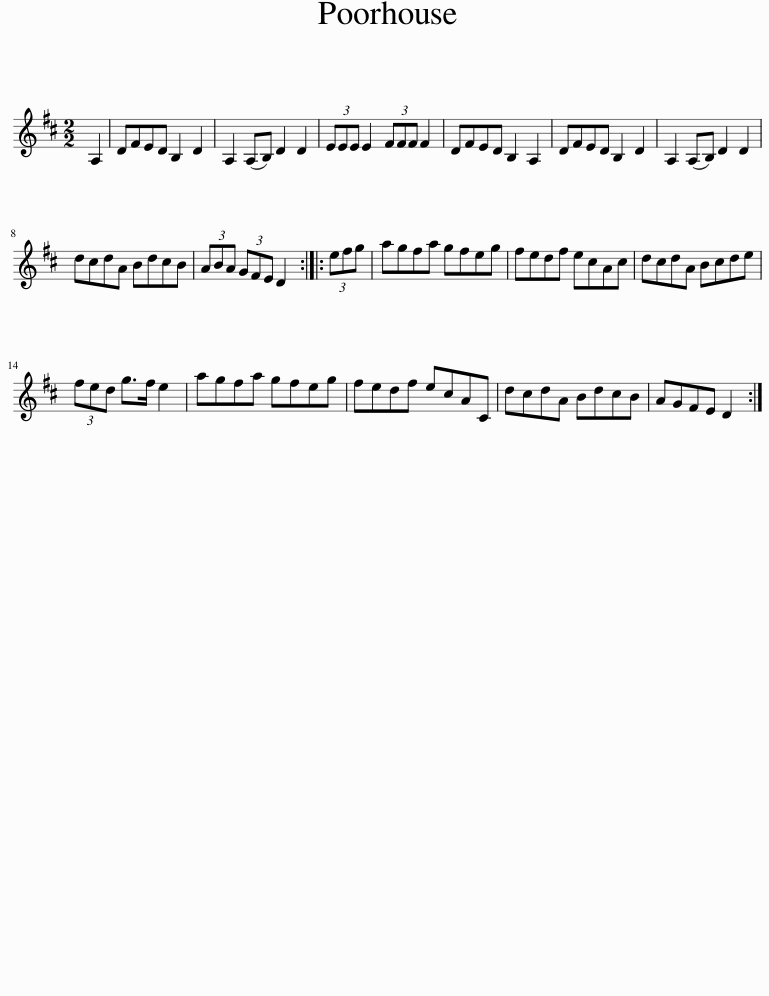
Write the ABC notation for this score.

X:1
L:1/8
M:2/2
I:linebreak $
K:D
V:1 treble
V:1
 A,2 | DFED B,2 D2 | A,2 (A,B,) D2 D2 | (3EEE E2 (3FFF F2 | DFED B,2 A,2 | %5
 DFED B,2 D2 | A,2 (A,B,) D2 D2 |$ dcdA BdcB | (3ABA (3GFE D2 :: (3efg | %10
 agfa gfeg | fedf ecAc | dcdA Bcde |$ (3fed g>f e2 | agfa gfeg | %15
 fedf ecAC | dcdA BdcB | AGFE D2 :| %18
